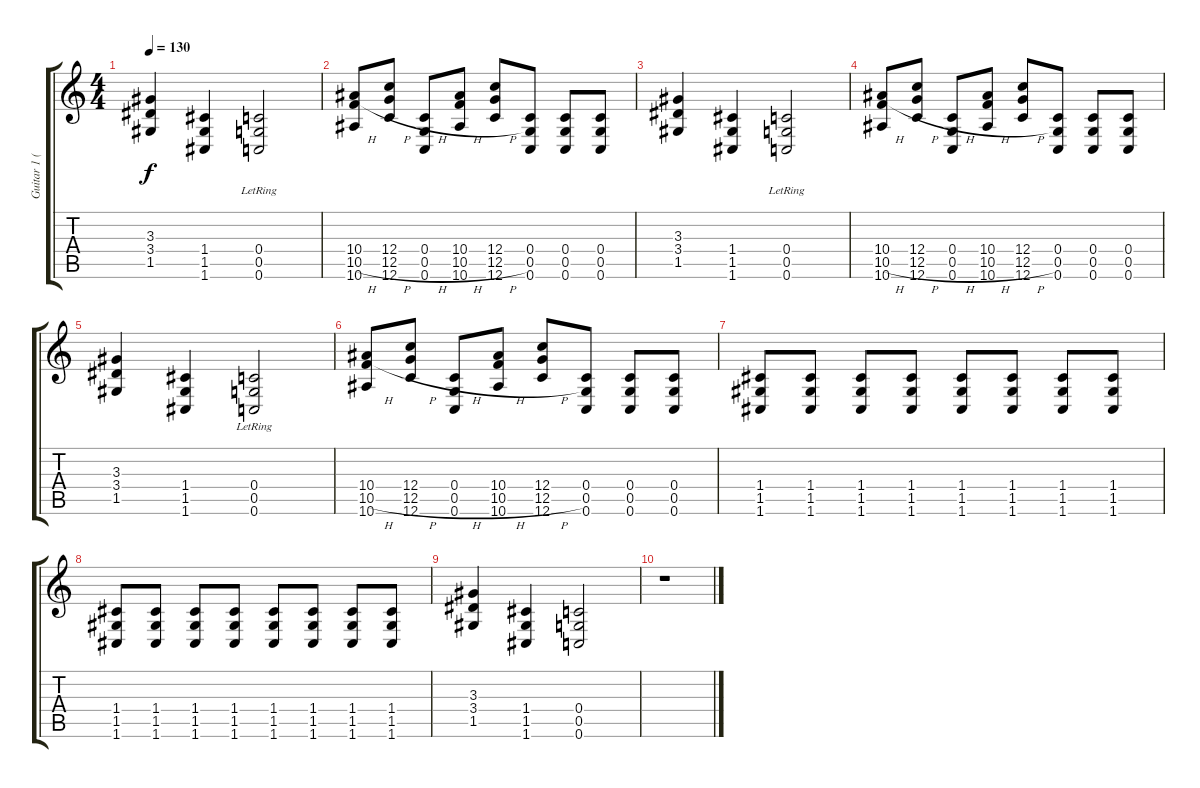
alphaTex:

\track ("Guitar 1 (Jardel Paisante)" "Guitar 1 (") {instrument electricguitarclean}
\staff {score tabs}
\tuning (D4 A3 F3 C3 G2 C2) {hide}
\ts (4 4)
\tempo 130
\clef g2
\ks c
(3.3 3.4 1.5).4{dy f} (1.4 1.5 1.6).4 (0.4{lr} 0.5{lr} 0.6{lr}).2 |
(10.4 10.5{h} 10.6).8 (12.4 12.5{h} 12.6).8 (0.4 0.5{h} 0.6).8 (10.4 10.5{h} 10.6).8 (12.4 12.5{h} 12.6).8 (0.4 0.5 0.6).8 (0.4 0.5 0.6).8 (0.4 0.5 0.6).8 |
(3.3 3.4 1.5).4 (1.4 1.5 1.6).4 (0.4{lr} 0.5{lr} 0.6{lr}).2 |
(10.4 10.5{h} 10.6).8 (12.4 12.5{h} 12.6).8 (0.4 0.5{h} 0.6).8 (10.4 10.5{h} 10.6).8 (12.4 12.5{h} 12.6).8 (0.4 0.5 0.6).8 (0.4 0.5 0.6).8 (0.4 0.5 0.6).8 |
(3.3 3.4 1.5).4 (1.4 1.5 1.6).4 (0.4{lr} 0.5{lr} 0.6{lr}).2 |
(10.4 10.5{h} 10.6).8 (12.4 12.5{h} 12.6).8 (0.4 0.5{h} 0.6).8 (10.4 10.5{h} 10.6).8 (12.4 12.5{h} 12.6).8 (0.4 0.5 0.6).8 (0.4 0.5 0.6).8 (0.4 0.5 0.6).8 |
(1.4 1.5 1.6).8 (1.4 1.5 1.6).8 (1.4 1.5 1.6).8 (1.4 1.5 1.6).8 (1.4 1.5 1.6).8 (1.4 1.5 1.6).8 (1.4 1.5 1.6).8 (1.4 1.5 1.6).8 |
(1.4 1.5 1.6).8 (1.4 1.5 1.6).8 (1.4 1.5 1.6).8 (1.4 1.5 1.6).8 (1.4 1.5 1.6).8 (1.4 1.5 1.6).8 (1.4 1.5 1.6).8 (1.4 1.5 1.6).8 |
(3.3 3.4 1.5).4 (1.4 1.5 1.6).4 (0.4 0.5 0.6).2 |
r.1
